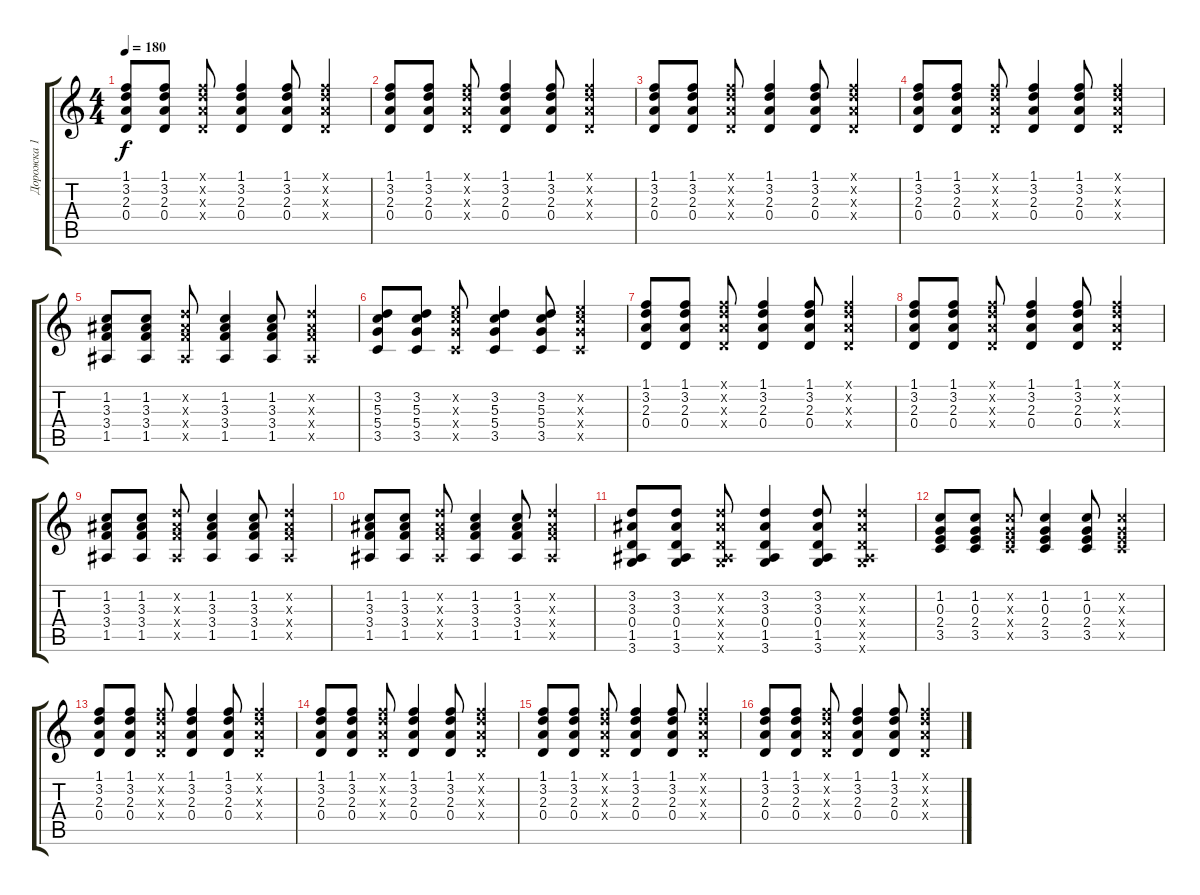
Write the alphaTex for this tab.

\track ("Дорожка 1" "Дорожка 1") {instrument acousticguitarsteel}
\staff {score tabs}
\tuning (E4 B3 G3 D3 A2 E2) {hide}
\ts (4 4)
\tempo 180
\clef g2
\ks c
(1.1 3.2 2.3 0.4).8{dy f} (1.1 3.2 2.3 0.4).8 (1.1{x} 3.2{x} 2.3{x} 0.4{x}).8 (1.1 3.2 2.3 0.4).4 (1.1 3.2 2.3 0.4).8 (1.1{x} 3.2{x} 2.3{x} 0.4{x}).4 |
(1.1 3.2 2.3 0.4).8 (1.1 3.2 2.3 0.4).8 (1.1{x} 3.2{x} 2.3{x} 0.4{x}).8 (1.1 3.2 2.3 0.4).4 (1.1 3.2 2.3 0.4).8 (1.1{x} 3.2{x} 2.3{x} 0.4{x}).4 |
(1.1 3.2 2.3 0.4).8 (1.1 3.2 2.3 0.4).8 (1.1{x} 3.2{x} 2.3{x} 0.4{x}).8 (1.1 3.2 2.3 0.4).4 (1.1 3.2 2.3 0.4).8 (1.1{x} 3.2{x} 2.3{x} 0.4{x}).4 |
(1.1 3.2 2.3 0.4).8 (1.1 3.2 2.3 0.4).8 (1.1{x} 3.2{x} 2.3{x} 0.4{x}).8 (1.1 3.2 2.3 0.4).4 (1.1 3.2 2.3 0.4).8 (1.1{x} 3.2{x} 2.3{x} 0.4{x}).4 |
(1.2 3.3 3.4 1.5).8 (1.2 3.3 3.4 1.5).8 (3.2{x} 3.3{x} 3.4{x} 1.5{x}).8 (1.2 3.3 3.4 1.5).4 (1.2 3.3 3.4 1.5).8 (3.2{x} 3.3{x} 3.4{x} 1.5{x}).4 |
(3.2 5.3 5.4 3.5).8 (3.2 5.3 5.4 3.5).8 (5.2{x} 5.3{x} 5.4{x} 3.5{x}).8 (3.2 5.3 5.4 3.5).4 (3.2 5.3 5.4 3.5).8 (5.2{x} 5.3{x} 5.4{x} 3.5{x}).4 |
(1.1 3.2 2.3 0.4).8 (1.1 3.2 2.3 0.4).8 (1.1{x} 3.2{x} 2.3{x} 0.4{x}).8 (1.1 3.2 2.3 0.4).4 (1.1 3.2 2.3 0.4).8 (1.1{x} 3.2{x} 2.3{x} 0.4{x}).4 |
(1.1 3.2 2.3 0.4).8 (1.1 3.2 2.3 0.4).8 (1.1{x} 3.2{x} 2.3{x} 0.4{x}).8 (1.1 3.2 2.3 0.4).4 (1.1 3.2 2.3 0.4).8 (1.1{x} 3.2{x} 2.3{x} 0.4{x}).4 |
(1.2 3.3 3.4 1.5).8 (1.2 3.3 3.4 1.5).8 (3.2{x} 3.3{x} 3.4{x} 1.5{x}).8 (1.2 3.3 3.4 1.5).4 (1.2 3.3 3.4 1.5).8 (3.2{x} 3.3{x} 3.4{x} 1.5{x}).4 |
(1.2 3.3 3.4 1.5).8 (1.2 3.3 3.4 1.5).8 (3.2{x} 3.3{x} 3.4{x} 1.5{x}).8 (1.2 3.3 3.4 1.5).4 (1.2 3.3 3.4 1.5).8 (3.2{x} 3.3{x} 3.4{x} 1.5{x}).4 |
(3.2 3.3 0.4 1.5 3.6).8 (3.2 3.3 0.4 1.5 3.6).8 (3.2{x} 3.3{x} 0.4{x} 1.5{x} 3.6{x}).8 (3.2 3.3 0.4 1.5 3.6).4 (3.2 3.3 0.4 1.5 3.6).8 (3.2{x} 3.3{x} 0.4{x} 1.5{x} 3.6{x}).4 |
(1.2 0.3 2.4 3.5).8 (1.2 0.3 2.4 3.5).8 (1.2{x} 0.3{x} 2.4{x} 3.5{x}).8 (1.2 0.3 2.4 3.5).4 (1.2 0.3 2.4 3.5).8 (1.2{x} 0.3{x} 2.4{x} 3.5{x}).4 |
(1.1 3.2 2.3 0.4).8 (1.1 3.2 2.3 0.4).8 (1.1{x} 3.2{x} 2.3{x} 0.4{x}).8 (1.1 3.2 2.3 0.4).4 (1.1 3.2 2.3 0.4).8 (1.1{x} 3.2{x} 2.3{x} 0.4{x}).4 |
(1.1 3.2 2.3 0.4).8 (1.1 3.2 2.3 0.4).8 (1.1{x} 3.2{x} 2.3{x} 0.4{x}).8 (1.1 3.2 2.3 0.4).4 (1.1 3.2 2.3 0.4).8 (1.1{x} 3.2{x} 2.3{x} 0.4{x}).4 |
(1.1 3.2 2.3 0.4).8 (1.1 3.2 2.3 0.4).8 (1.1{x} 3.2{x} 2.3{x} 0.4{x}).8 (1.1 3.2 2.3 0.4).4 (1.1 3.2 2.3 0.4).8 (1.1{x} 3.2{x} 2.3{x} 0.4{x}).4 |
(1.1 3.2 2.3 0.4).8 (1.1 3.2 2.3 0.4).8 (1.1{x} 3.2{x} 2.3{x} 0.4{x}).8 (1.1 3.2 2.3 0.4).4 (1.1 3.2 2.3 0.4).8 (1.1{x} 3.2{x} 2.3{x} 0.4{x}).4
